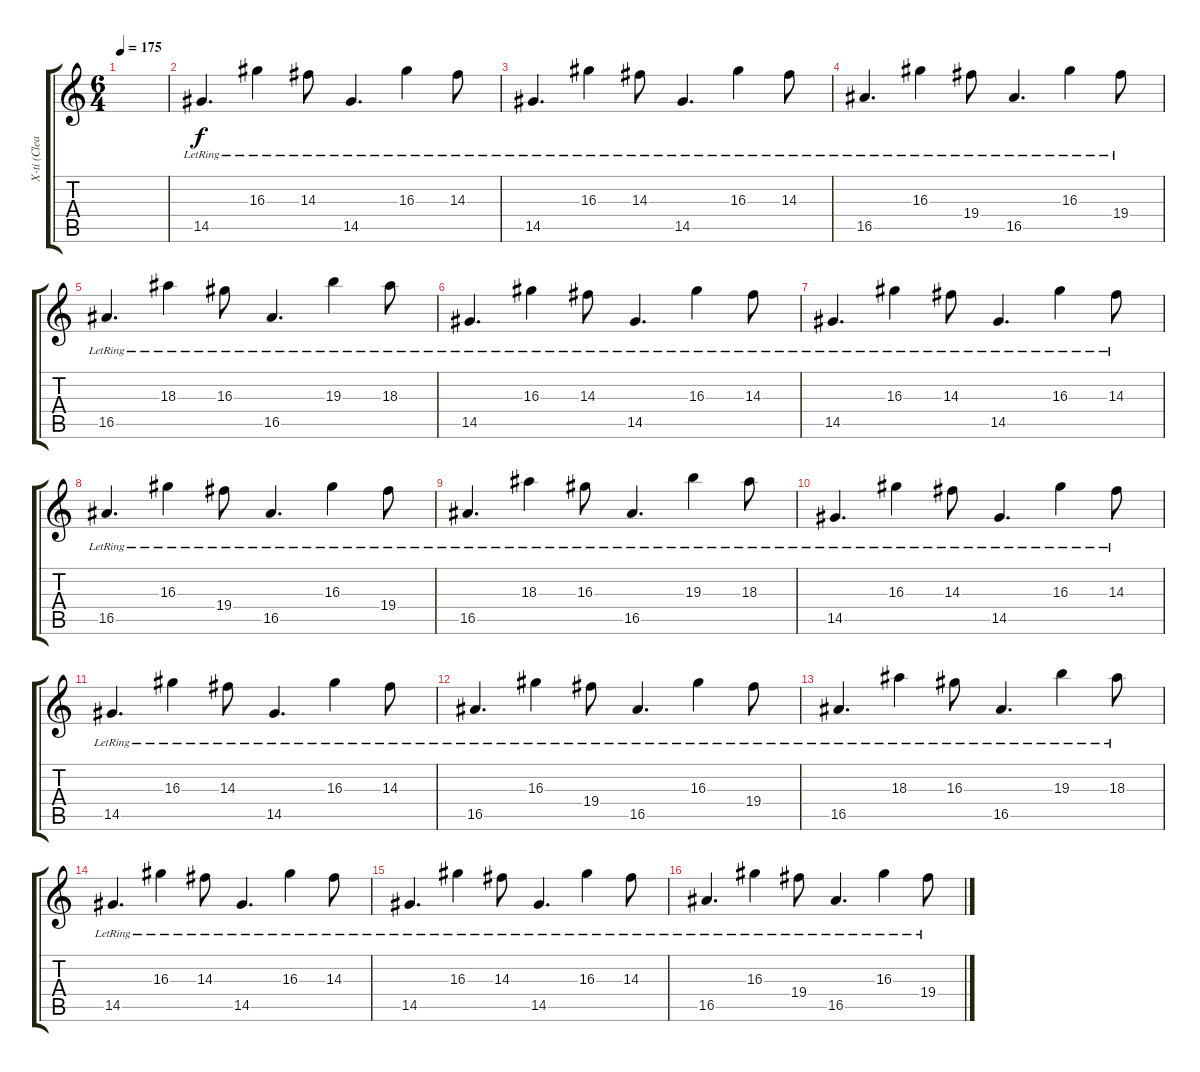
\track ("X-ti (Clean guitar)" "X-ti (Clea") {instrument electricguitarjazz}
\staff {score tabs}
\tuning (Db4 Ab3 E3 B2 Gb2 B1) {hide}
\ts (6 4)
\tempo 175
\clef g2
\ks c
|
14.5{lr}.4{d} 16.3{lr}.4 14.3{lr}.8 14.5{lr}.4{d} 16.3{lr}.4 14.3{lr}.8 |
14.5{lr}.4{d} 16.3{lr}.4 14.3{lr}.8 14.5{lr}.4{d} 16.3{lr}.4 14.3{lr}.8 |
16.5{lr}.4{d} 16.3{lr}.4 19.4{lr}.8 16.5{lr}.4{d} 16.3{lr}.4 19.4{lr}.8 |
16.5{lr}.4{d} 18.3{lr}.4 16.3{lr}.8 16.5{lr}.4{d} 19.3{lr}.4 18.3{lr}.8 |
14.5{lr}.4{d} 16.3{lr}.4 14.3{lr}.8 14.5{lr}.4{d} 16.3{lr}.4 14.3{lr}.8 |
14.5{lr}.4{d} 16.3{lr}.4 14.3{lr}.8 14.5{lr}.4{d} 16.3{lr}.4 14.3{lr}.8 |
16.5{lr}.4{d} 16.3{lr}.4 19.4{lr}.8 16.5{lr}.4{d} 16.3{lr}.4 19.4{lr}.8 |
16.5{lr}.4{d} 18.3{lr}.4 16.3{lr}.8 16.5{lr}.4{d} 19.3{lr}.4 18.3{lr}.8 |
14.5{lr}.4{d} 16.3{lr}.4 14.3{lr}.8 14.5{lr}.4{d} 16.3{lr}.4 14.3{lr}.8 |
14.5{lr}.4{d} 16.3{lr}.4 14.3{lr}.8 14.5{lr}.4{d} 16.3{lr}.4 14.3{lr}.8 |
16.5{lr}.4{d} 16.3{lr}.4 19.4{lr}.8 16.5{lr}.4{d} 16.3{lr}.4 19.4{lr}.8 |
16.5{lr}.4{d} 18.3{lr}.4 16.3{lr}.8 16.5{lr}.4{d} 19.3{lr}.4 18.3{lr}.8 |
14.5{lr}.4{d} 16.3{lr}.4 14.3{lr}.8 14.5{lr}.4{d} 16.3{lr}.4 14.3{lr}.8 |
14.5{lr}.4{d} 16.3{lr}.4 14.3{lr}.8 14.5{lr}.4{d} 16.3{lr}.4 14.3{lr}.8 |
16.5{lr}.4{d} 16.3{lr}.4 19.4{lr}.8 16.5{lr}.4{d} 16.3{lr}.4 19.4{lr}.8
